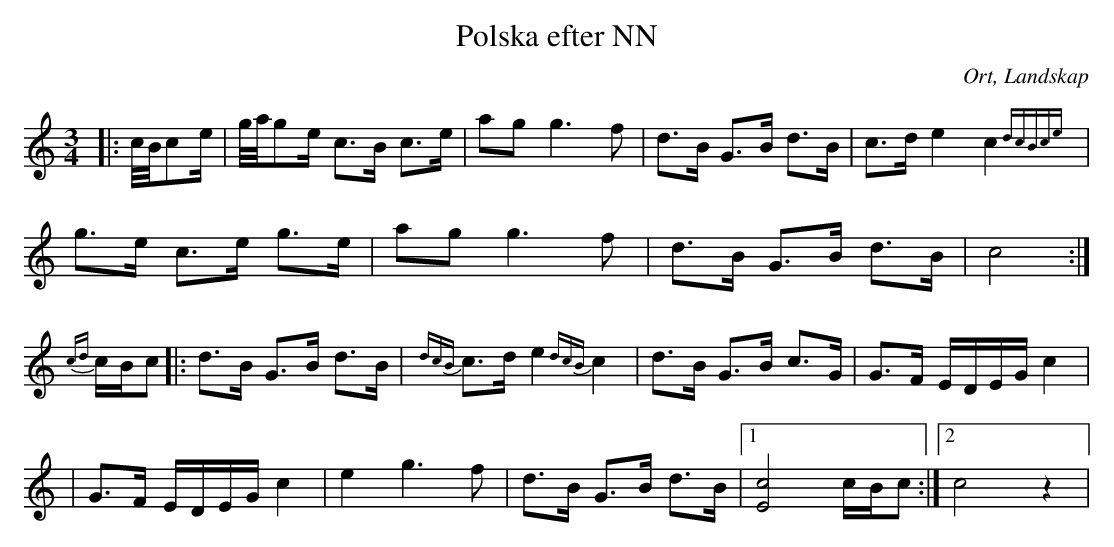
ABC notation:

X:1
T:Polska efter NN
O:Ort, Landskap
M:3/4
L:1/8
K:C
|:c//B//ce/|g//a//ge/ c>B c>e|ag g3 f|d>B G>B d>B|c>d e2 c2{(5dcBce}|
g>e c>e g>e|ag g3 f|d>B G>B d>B|c4:|
 {cd}c/B/c |:d>B G>B d>B|{dcB}c>d e2 {dcB}c2|d>B G>B c>G|G>F E/D/E/G/ c2|
 |G>F E/D/E/G/ c2|e2 g3 f|d>B G>B d>B|1 [E4c4] c/B/c:|2 c4 z2|
